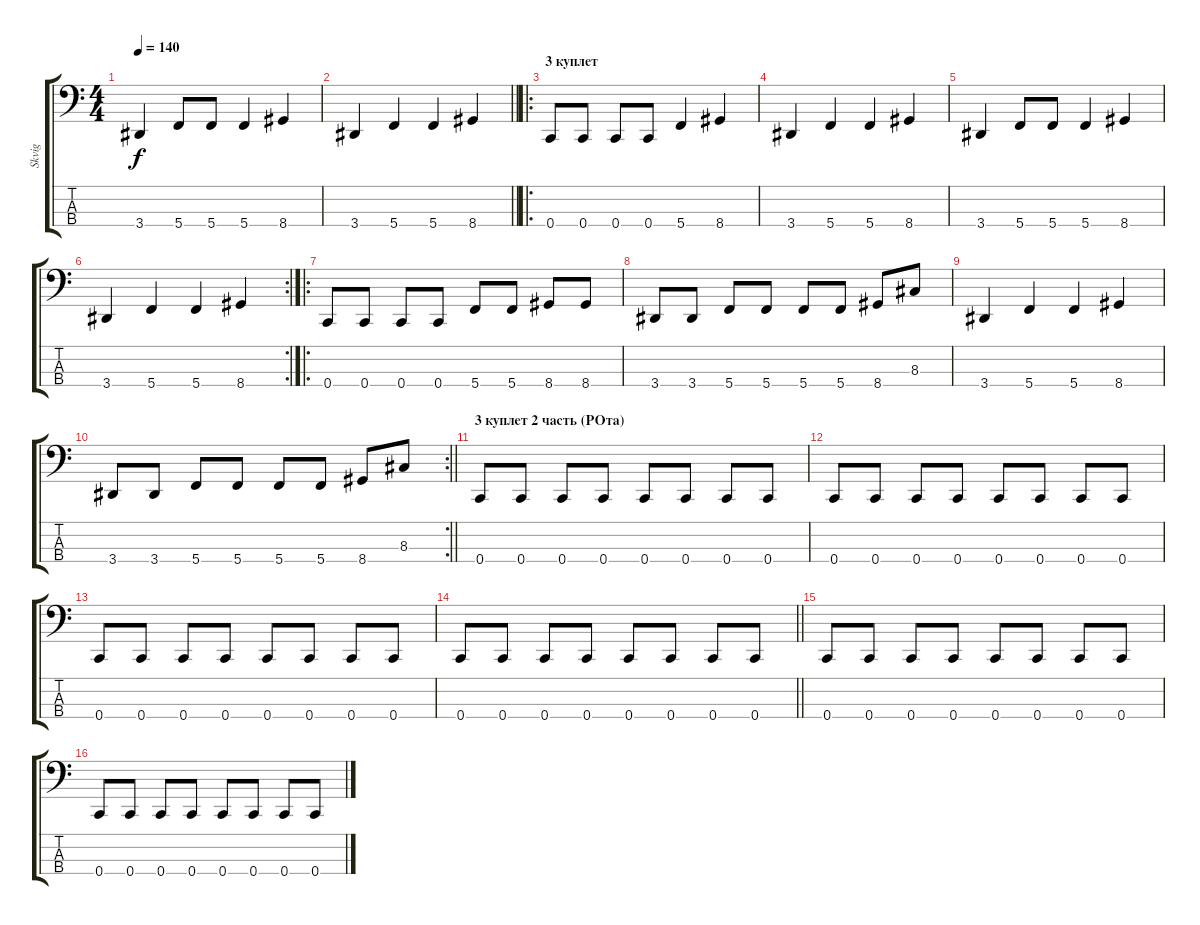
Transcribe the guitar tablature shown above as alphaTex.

\track ("Skvig" "Skvig") {instrument slapbass1}
\staff {score tabs}
\tuning (Eb2 Bb1 F1 C1) {hide}
\ts (4 4)
\tempo 140
\clef f4
\ks c
3.4.4{dy f} 5.4.8 5.4.8 5.4.4 8.4.4 |
\barLineRight lightlight
3.4.4 5.4.4 5.4.4 8.4.4 |
\ro
\section ("" "3 куплет")
0.4.8 0.4.8 0.4.8 0.4.8 5.4.4 8.4.4 |
3.4.4 5.4.4 5.4.4 8.4.4 |
3.4.4 5.4.8 5.4.8 5.4.4 8.4.4 |
\rc 2
3.4.4 5.4.4 5.4.4 8.4.4 |
\ro
0.4.8 0.4.8 0.4.8 0.4.8 5.4.8 5.4.8 8.4.8 8.4.8 |
3.4.8 3.4.8 5.4.8 5.4.8 5.4.8 5.4.8 8.4.8 8.3.8 |
3.4.4 5.4.4 5.4.4 8.4.4 |
\rc 2
\barLineRight lightlight
3.4.8 3.4.8 5.4.8 5.4.8 5.4.8 5.4.8 8.4.8 8.3.8 |
\section ("" "3 куплет 2 часть (РОта)")
0.4.8 0.4.8 0.4.8 0.4.8 0.4.8 0.4.8 0.4.8 0.4.8 |
0.4.8 0.4.8 0.4.8 0.4.8 0.4.8 0.4.8 0.4.8 0.4.8 |
0.4.8 0.4.8 0.4.8 0.4.8 0.4.8 0.4.8 0.4.8 0.4.8 |
\barLineRight lightlight
0.4.8 0.4.8 0.4.8 0.4.8 0.4.8 0.4.8 0.4.8 0.4.8 |
0.4.8 0.4.8 0.4.8 0.4.8 0.4.8 0.4.8 0.4.8 0.4.8 |
0.4.8 0.4.8 0.4.8 0.4.8 0.4.8 0.4.8 0.4.8 0.4.8
